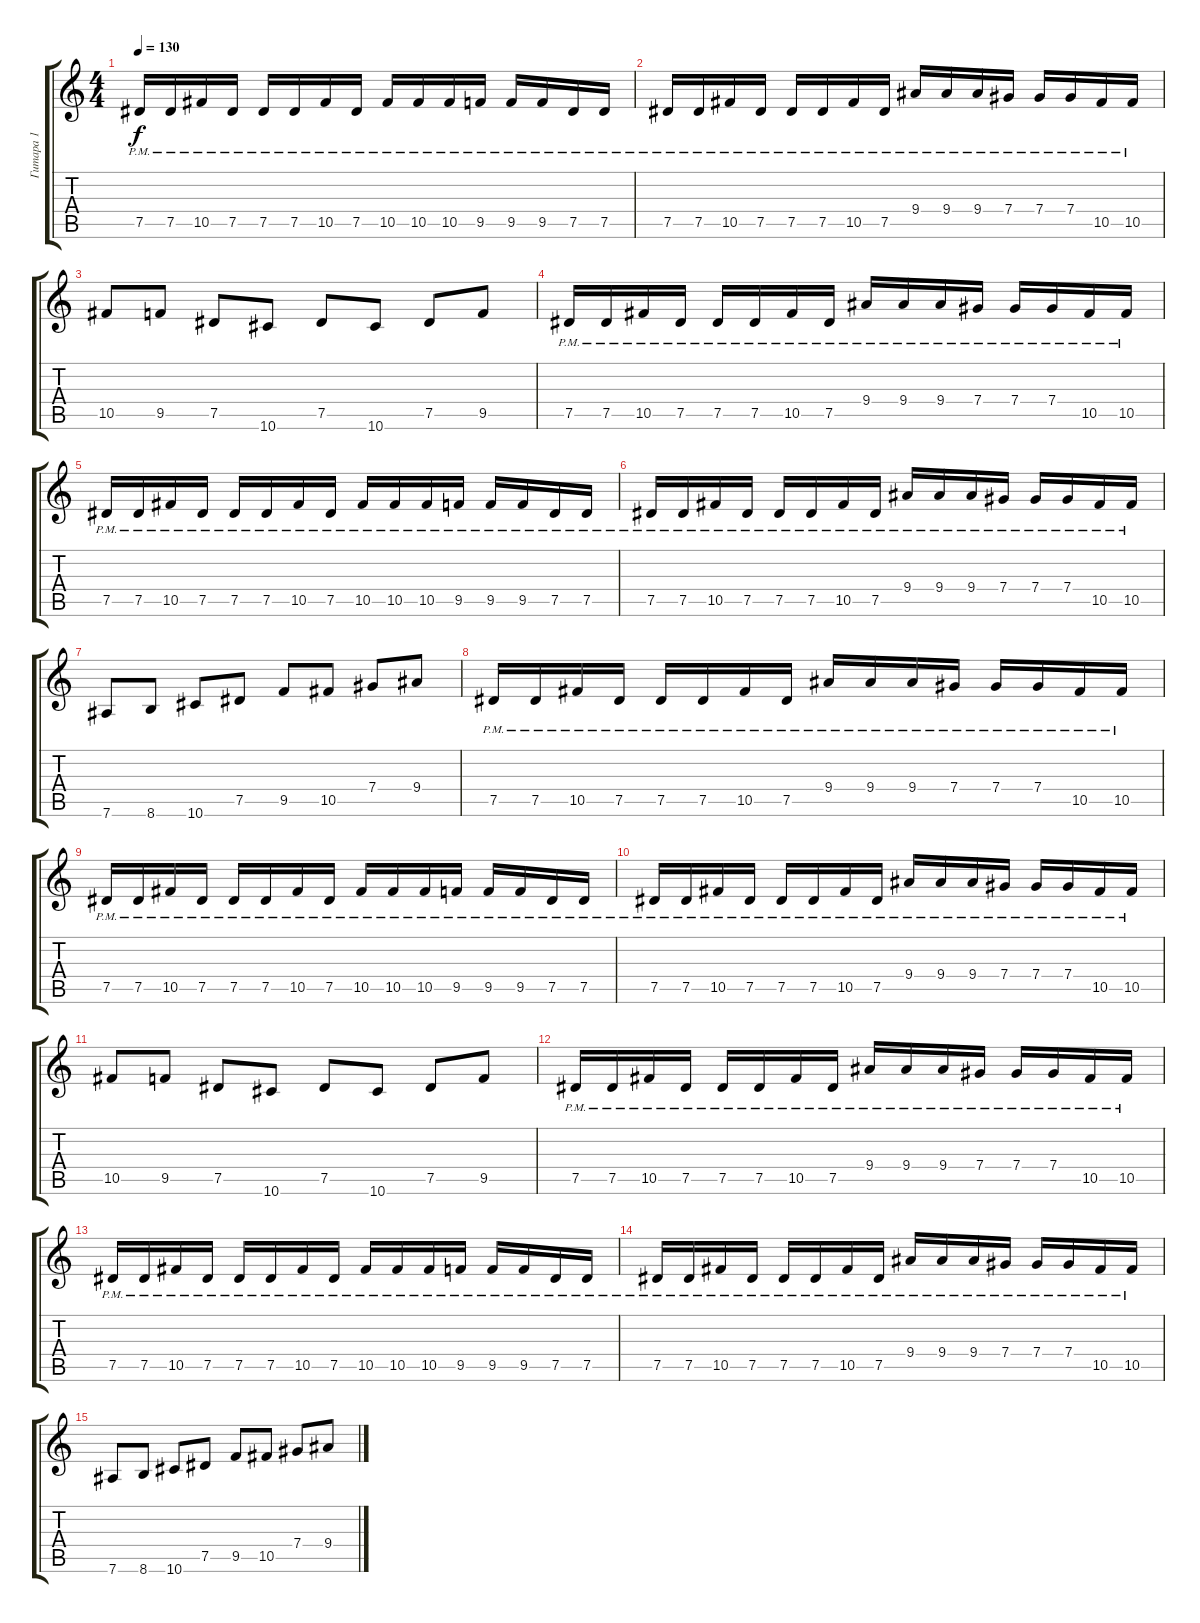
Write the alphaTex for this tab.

\track ("Гитара 1" "Гитара 1") {instrument distortionguitar}
\staff {score tabs}
\tuning (Eb4 Bb3 Gb3 Db3 Ab2 Eb2) {hide}
\ts (4 4)
\tempo 130
\clef g2
\ks c
7.5{pm}.16{dy f} 7.5{pm}.16 10.5{pm}.16 7.5{pm}.16 7.5{pm}.16 7.5{pm}.16 10.5{pm}.16 7.5{pm}.16 10.5{pm}.16 10.5{pm}.16 10.5{pm}.16 9.5{pm}.16 9.5{pm}.16 9.5{pm}.16 7.5{pm}.16 7.5{pm}.16 |
7.5{pm}.16 7.5{pm}.16 10.5{pm}.16 7.5{pm}.16 7.5{pm}.16 7.5{pm}.16 10.5{pm}.16 7.5{pm}.16 9.4{pm}.16 9.4{pm}.16 9.4{pm}.16 7.4{pm}.16 7.4{pm}.16 7.4{pm}.16 10.5{pm}.16 10.5{pm}.16 |
10.5.8 9.5.8 7.5.8 10.6.8 7.5.8 10.6.8 7.5.8 9.5.8 |
7.5{pm}.16 7.5{pm}.16 10.5{pm}.16 7.5{pm}.16 7.5{pm}.16 7.5{pm}.16 10.5{pm}.16 7.5{pm}.16 9.4{pm}.16 9.4{pm}.16 9.4{pm}.16 7.4{pm}.16 7.4{pm}.16 7.4{pm}.16 10.5{pm}.16 10.5{pm}.16 |
7.5{pm}.16 7.5{pm}.16 10.5{pm}.16 7.5{pm}.16 7.5{pm}.16 7.5{pm}.16 10.5{pm}.16 7.5{pm}.16 10.5{pm}.16 10.5{pm}.16 10.5{pm}.16 9.5{pm}.16 9.5{pm}.16 9.5{pm}.16 7.5{pm}.16 7.5{pm}.16 |
7.5{pm}.16 7.5{pm}.16 10.5{pm}.16 7.5{pm}.16 7.5{pm}.16 7.5{pm}.16 10.5{pm}.16 7.5{pm}.16 9.4{pm}.16 9.4{pm}.16 9.4{pm}.16 7.4{pm}.16 7.4{pm}.16 7.4{pm}.16 10.5{pm}.16 10.5{pm}.16 |
7.6.8 8.6.8 10.6.8 7.5.8 9.5.8 10.5.8 7.4.8 9.4.8 |
7.5{pm}.16 7.5{pm}.16 10.5{pm}.16 7.5{pm}.16 7.5{pm}.16 7.5{pm}.16 10.5{pm}.16 7.5{pm}.16 9.4{pm}.16 9.4{pm}.16 9.4{pm}.16 7.4{pm}.16 7.4{pm}.16 7.4{pm}.16 10.5{pm}.16 10.5{pm}.16 |
7.5{pm}.16 7.5{pm}.16 10.5{pm}.16 7.5{pm}.16 7.5{pm}.16 7.5{pm}.16 10.5{pm}.16 7.5{pm}.16 10.5{pm}.16 10.5{pm}.16 10.5{pm}.16 9.5{pm}.16 9.5{pm}.16 9.5{pm}.16 7.5{pm}.16 7.5{pm}.16 |
7.5{pm}.16 7.5{pm}.16 10.5{pm}.16 7.5{pm}.16 7.5{pm}.16 7.5{pm}.16 10.5{pm}.16 7.5{pm}.16 9.4{pm}.16 9.4{pm}.16 9.4{pm}.16 7.4{pm}.16 7.4{pm}.16 7.4{pm}.16 10.5{pm}.16 10.5{pm}.16 |
10.5.8 9.5.8 7.5.8 10.6.8 7.5.8 10.6.8 7.5.8 9.5.8 |
7.5{pm}.16 7.5{pm}.16 10.5{pm}.16 7.5{pm}.16 7.5{pm}.16 7.5{pm}.16 10.5{pm}.16 7.5{pm}.16 9.4{pm}.16 9.4{pm}.16 9.4{pm}.16 7.4{pm}.16 7.4{pm}.16 7.4{pm}.16 10.5{pm}.16 10.5{pm}.16 |
7.5{pm}.16 7.5{pm}.16 10.5{pm}.16 7.5{pm}.16 7.5{pm}.16 7.5{pm}.16 10.5{pm}.16 7.5{pm}.16 10.5{pm}.16 10.5{pm}.16 10.5{pm}.16 9.5{pm}.16 9.5{pm}.16 9.5{pm}.16 7.5{pm}.16 7.5{pm}.16 |
7.5{pm}.16 7.5{pm}.16 10.5{pm}.16 7.5{pm}.16 7.5{pm}.16 7.5{pm}.16 10.5{pm}.16 7.5{pm}.16 9.4{pm}.16 9.4{pm}.16 9.4{pm}.16 7.4{pm}.16 7.4{pm}.16 7.4{pm}.16 10.5{pm}.16 10.5{pm}.16 |
7.6.8 8.6.8 10.6.8 7.5.8 9.5.8 10.5.8 7.4.8 9.4.8
